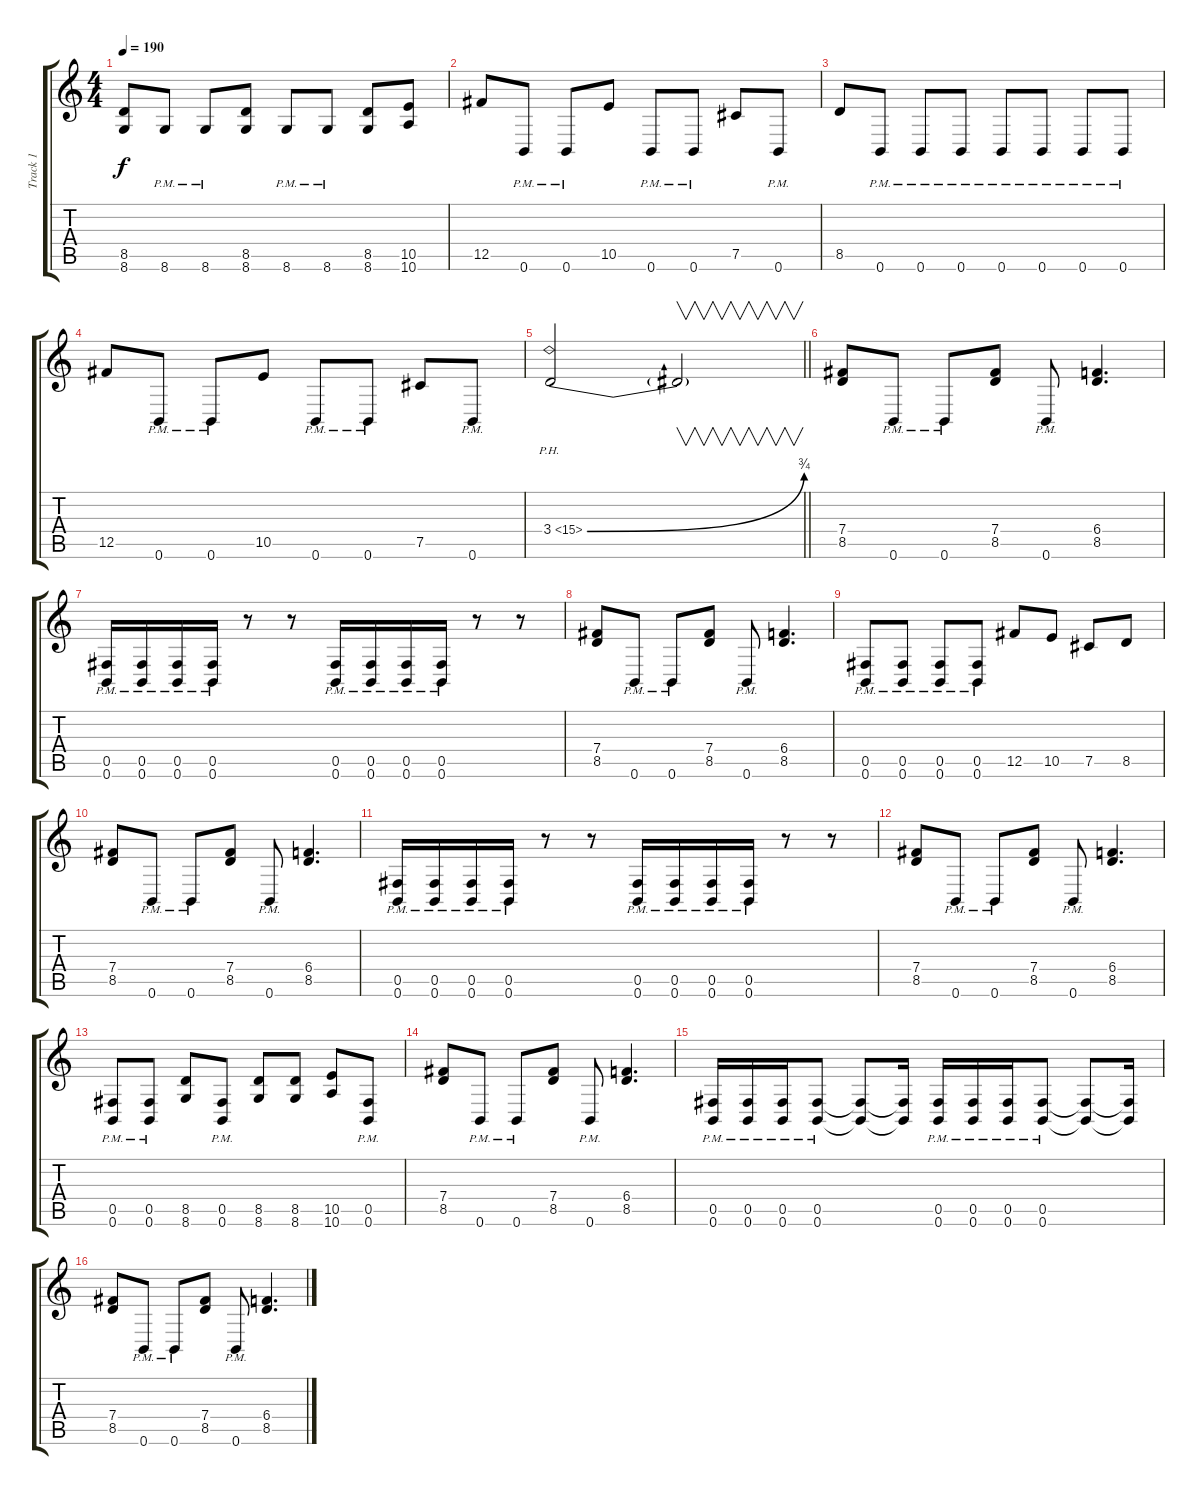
\track ("Track 1" "Track 1") {instrument distortionguitar}
\staff {score tabs}
\tuning (Db4 Ab3 E3 B2 Gb2 B1) {hide}
\ts (4 4)
\tempo 190
\clef g2
\ks c
(8.5 8.6).8{dy f} 8.6{pm}.8 8.6{pm}.8 (8.5 8.6).8 8.6{pm}.8 8.6{pm}.8 (8.5 8.6).8 (10.5 10.6).8 |
12.5.8 0.6{pm}.8 0.6{pm}.8 10.5.8 0.6{pm}.8 0.6{pm}.8 7.5.8 0.6{pm}.8 |
8.5.8 0.6{pm}.8 0.6{pm}.8 0.6{pm}.8 0.6{pm}.8 0.6{pm}.8 0.6{pm}.8 0.6{pm}.8 |
12.5.8 0.6{pm}.8 0.6{pm}.8 10.5.8 0.6{pm}.8 0.6{pm}.8 7.5.8 0.6{pm}.8 |
\barLineRight lightlight
3.4{be (bend 0 0 60 3) ph 12}.2 3.4{t}.2{v} |
(7.4 8.5).8 0.6{pm}.8 0.6{pm}.8 (7.4 8.5).8 0.6{pm}.8 (6.4 8.5).4{d} |
(0.5{pm} 0.6{pm}).16 (0.5{pm} 0.6{pm}).16 (0.5{pm} 0.6{pm}).16 (0.5{pm} 0.6{pm}).16 r.8 r.8 (0.5{pm} 0.6{pm}).16 (0.5{pm} 0.6{pm}).16 (0.5{pm} 0.6{pm}).16 (0.5{pm} 0.6{pm}).16 r.8 r.8 |
(7.4 8.5).8 0.6{pm}.8 0.6{pm}.8 (7.4 8.5).8 0.6{pm}.8 (6.4 8.5).4{d} |
(0.5{pm} 0.6{pm}).8 (0.5{pm} 0.6{pm}).8 (0.5{pm} 0.6{pm}).8 (0.5{pm} 0.6{pm}).8 12.5.8 10.5.8 7.5.8 8.5.8 |
(7.4 8.5).8 0.6{pm}.8 0.6{pm}.8 (7.4 8.5).8 0.6{pm}.8 (6.4 8.5).4{d} |
(0.5{pm} 0.6{pm}).16 (0.5{pm} 0.6{pm}).16 (0.5{pm} 0.6{pm}).16 (0.5{pm} 0.6{pm}).16 r.8 r.8 (0.5{pm} 0.6{pm}).16 (0.5{pm} 0.6{pm}).16 (0.5{pm} 0.6{pm}).16 (0.5{pm} 0.6{pm}).16 r.8 r.8 |
(7.4 8.5).8 0.6{pm}.8 0.6{pm}.8 (7.4 8.5).8 0.6{pm}.8 (6.4 8.5).4{d} |
(0.5{pm} 0.6{pm}).8 (0.5{pm} 0.6{pm}).8 (8.5 8.6).8 (0.5{pm} 0.6{pm}).8 (8.5 8.6).8 (8.5 8.6).8 (10.5 10.6).8 (0.5{pm} 0.6{pm}).8 |
(7.4 8.5).8 0.6{pm}.8 0.6{pm}.8 (7.4 8.5).8 0.6{pm}.8 (6.4 8.5).4{d} |
(0.5{pm} 0.6{pm}).16 (0.5{pm} 0.6{pm}).16 (0.5{pm} 0.6{pm}).16 (0.5{pm} 0.6{pm}).8 (0.5{t} 0.6{t}).8 (0.5{t} 0.6{t}).16 (0.5{pm} 0.6{pm}).16 (0.5{pm} 0.6{pm}).16 (0.5{pm} 0.6{pm}).16 (0.5{pm} 0.6).8 (0.5{t} 0.6{t}).8 (0.5{t} 0.6{t}).16 |
(7.4 8.5).8 0.6{pm}.8 0.6{pm}.8 (7.4 8.5).8 0.6{pm}.8 (6.4 8.5).4{d}
